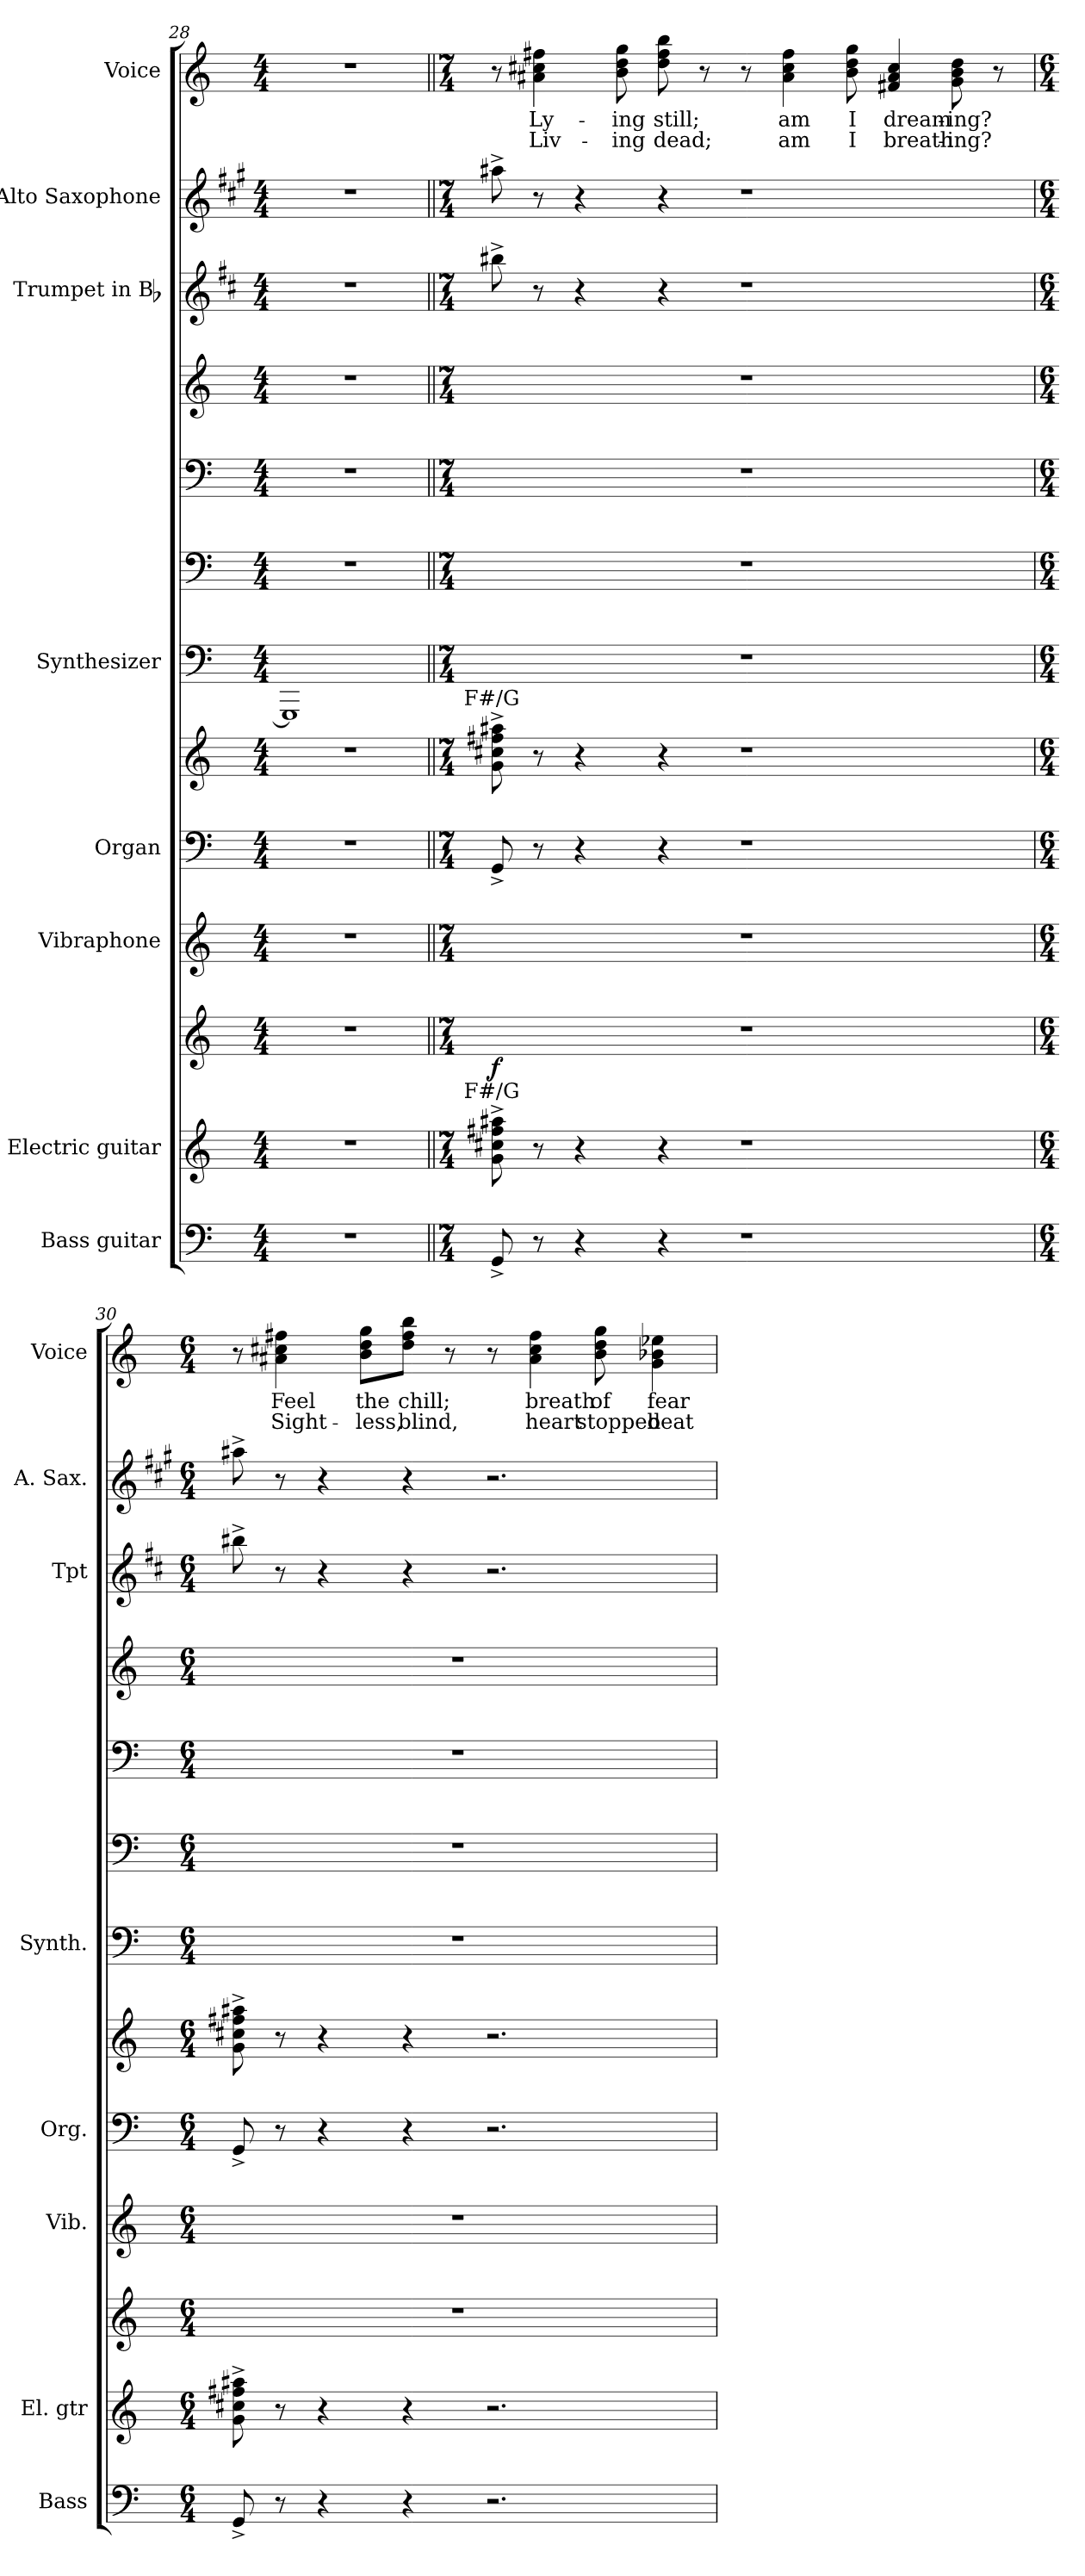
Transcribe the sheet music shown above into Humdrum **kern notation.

**kern	**kern	**kern	**dynam	**kern	**kern	**kern	**kern	**kern	**kern	**kern	**kern	**kern	**kern	**text	**text
*part8	*part7	*part7	*part7	*part6	*part5	*part5	*part4	*part4	*part4	*part4	*part3	*part2	*part1	*part1	*part1
*staff13	*staff12	*staff11	*staff11/12	*staff10	*staff9	*staff8	*staff7	*staff6	*staff5	*staff4	*staff3	*staff2	*staff1	*staff1	*staff1
*I"Bass guitar	*I"Electric guitar	*	*	*I"Vibraphone	*I"Organ	*	*I"Synthesizer	*	*	*	*I"Trumpet in Bb	*I"Alto Saxophone	*I"Voice	*	*
*I'Bass	*I'El. gtr	*	*	*I'Vib.	*I'Org.	*	*I'Synth.	*	*	*	*I'Tpt	*I'A. Sax.	*I'Voice	*	*
*clefF4	*clefG2	*clefG2	*	*clefG2	*clefF4	*clefG2	*clefF4	*clefF4	*clefF4	*clefG2	*clefG2	*clefG2	*clefG2	*	*
*ITrd7c12	*ITrd7c12	*ITrd7c12	*	*	*	*	*	*	*	*	*ITrd1c2	*ITrd5c9	*	*	*
*k[]	*k[]	*k[]	*	*k[]	*k[]	*k[]	*k[]	*k[]	*k[]	*k[]	*k[]	*k[]	*k[]	*	*
*C:	*C:	*C:	*	*C:	*C:	*C:	*C:	*C:	*C:	*C:	*C:	*C:	*C:	*	*
*M4/4	*M4/4	*M4/4	*	*M4/4	*M4/4	*M4/4	*M4/4	*M4/4	*M4/4	*M4/4	*M4/4	*M4/4	*M4/4	*	*
=28	=28	=28	=28	=28	=28	=28	=28	=28	=28	=28	=28	=28	=28	=28	=28
1r	1r	1r	.	1r	1r	1r	1GGGni]	1r	1r	1r	1r	1r	1r	.	.
!!LO:PB:g=z
=29||	=29||	=29||	=29||	=29||	=29||	=29||	=29||	=29||	=29||	=29||	=29||	=29||	=29||	=29||	=29||
*M7/4	*M7/4	*M7/4	*	*M7/4	*M7/4	*M7/4	*M7/4	*M7/4	*M7/4	*M7/4	*M7/4	*M7/4	*M7/4	*	*
!	!	!	!	!	!	!LO:TX:a:cj:t=F#/G	!	!	!	!	!	!	!	!	!
!	!LO:TX:a:cj:t=F#/G	!	!	!	!	!	!	!	!	!	!	!	!	!	!
!	!	!LO:N:vis=1	!	!LO:N:vis=1	!	!	!LO:N:vis=1	!LO:N:vis=1	!LO:N:vis=1	!LO:N:vis=1	!	!	!	!	!
8GGG^i/	8Gi\^ 8c#Xi^ 8f#Xi^ 8a#Xi^	1..r	f	1..r	8GG^i/	8gi\^ 8cc#Xi^ 8ff#Xi^ 8aa#Xi^	1..r	1..r	1..r	1..r	8aa#X^i\	8cc#X^i\	8r	.	.
!	!	!	!	!	!	!	!	!	!	!	!	!	!	!LO:LY:b:color=#000000	!LO:LY:b:color=#000000
8r	8r	.	.	.	8r	8r	.	.	.	.	8r	8r	4a#Xi\ 4cc#Xi 4ff#Xi	Ly-	Liv-
4r	4r	.	.	.	4r	4r	.	.	.	.	4r	4r	.	.	.
!	!	!	!	!	!	!	!	!	!	!	!	!	!	!LO:LY:b:color=#000000	!LO:LY:b:color=#000000
.	.	.	.	.	.	.	.	.	.	.	.	.	8bi\ 8ddi 8ggi	-ing	-ing
!	!	!	!	!	!	!	!	!	!	!	!	!	!	!LO:LY:b:color=#000000	!LO:LY:b:color=#000000
4r	4r	.	.	.	4r	4r	.	.	.	.	4r	4r	8ddi\ 8ff#i 8bbi	still;	dead;
.	.	.	.	.	.	.	.	.	.	.	.	.	8r	.	.
1r	1r	.	.	.	1r	1r	.	.	.	.	1r	1r	8r	.	.
!	!	!	!	!	!	!	!	!	!	!	!	!	!	!LO:LY:b:color=#000000	!LO:LY:b:color=#000000
.	.	.	.	.	.	.	.	.	.	.	.	.	4a#i\ 4cc#i 4ff#i	am	am
!	!	!	!	!	!	!	!	!	!	!	!	!	!	!LO:LY:b:color=#000000	!LO:LY:b:color=#000000
.	.	.	.	.	.	.	.	.	.	.	.	.	8bi\ 8ddi 8ggi	I	I
!	!	!	!	!	!	!	!	!	!	!	!	!	!	!LO:LY:b:color=#000000	!LO:LY:b:color=#000000
.	.	.	.	.	.	.	.	.	.	.	.	.	4f#Xi/ 4a#i 4cc#i	dream-	breath-
!	!	!	!	!	!	!	!	!	!	!	!	!	!	!LO:LY:b:color=#000000	!LO:LY:b:color=#000000
.	.	.	.	.	.	.	.	.	.	.	.	.	8gi\ 8bi 8ddi	-ing?	-ing?
.	.	.	.	.	.	.	.	.	.	.	.	.	8r	.	.
=30	=30	=30	=30	=30	=30	=30	=30	=30	=30	=30	=30	=30	=30	=30	=30
*M6/4	*M6/4	*M6/4	*	*M6/4	*M6/4	*M6/4	*M6/4	*M6/4	*M6/4	*M6/4	*M6/4	*M6/4	*M6/4	*	*
!	!	!LO:N:vis=1	!	!LO:N:vis=1	!	!	!LO:N:vis=1	!LO:N:vis=1	!LO:N:vis=1	!LO:N:vis=1	!	!	!	!	!
8GGG^i/	8Gi\^ 8c#Xi^ 8f#Xi^ 8a#Xi^	1.r	.	1.r	8GG^i/	8gi\^ 8cc#Xi^ 8ff#Xi^ 8aa#Xi^	1.r	1.r	1.r	1.r	8aa#X^i\	8cc#X^i\	8r	.	.
!	!	!	!	!	!	!	!	!	!	!	!	!	!	!LO:LY:b:color=#000000	!LO:LY:b:color=#000000
8r	8r	.	.	.	8r	8r	.	.	.	.	8r	8r	4a#Xi\ 4cc#Xi 4ff#Xi	Feel	Sight-
4r	4r	.	.	.	4r	4r	.	.	.	.	4r	4r	.	.	.
!	!	!	!	!	!	!	!	!	!	!	!	!	!	!LO:LY:b:color=#000000	!LO:LY:b:color=#000000
.	.	.	.	.	.	.	.	.	.	.	.	.	8bi\ 8ddi\ 8ggi\L	the	-less,
!	!	!	!	!	!	!	!	!	!	!	!	!	!	!LO:LY:b:color=#000000	!LO:LY:b:color=#000000
4r	4r	.	.	.	4r	4r	.	.	.	.	4r	4r	8ddi\ 8ff#i\ 8bbi\J	chill;	blind,
.	.	.	.	.	.	.	.	.	.	.	.	.	8r	.	.
2.r	2.r	.	.	.	2.r	2.r	.	.	.	.	2.r	2.r	8r	.	.
!	!	!	!	!	!	!	!	!	!	!	!	!	!	!LO:LY:b:color=#000000	!LO:LY:b:color=#000000
.	.	.	.	.	.	.	.	.	.	.	.	.	4a#i\ 4cc#i 4ff#i	breath	heart
!	!	!	!	!	!	!	!	!	!	!	!	!	!	!LO:LY:b:color=#000000	!LO:LY:b:color=#000000
.	.	.	.	.	.	.	.	.	.	.	.	.	8bi\ 8ddi 8ggi	of	stopped
!	!	!	!	!	!	!	!	!	!	!	!	!	!	!LO:LY:b:color=#000000	!LO:LY:b:color=#000000
.	.	.	.	.	.	.	.	.	.	.	.	.	4gi\ 4b-Xi 4ee-Xi	fear	beat-
=	=	=	=	=	=	=	=	=	=	=	=	=	=	=	=
*-	*-	*-	*-	*-	*-	*-	*-	*-	*-	*-	*-	*-	*-	*-	*-
